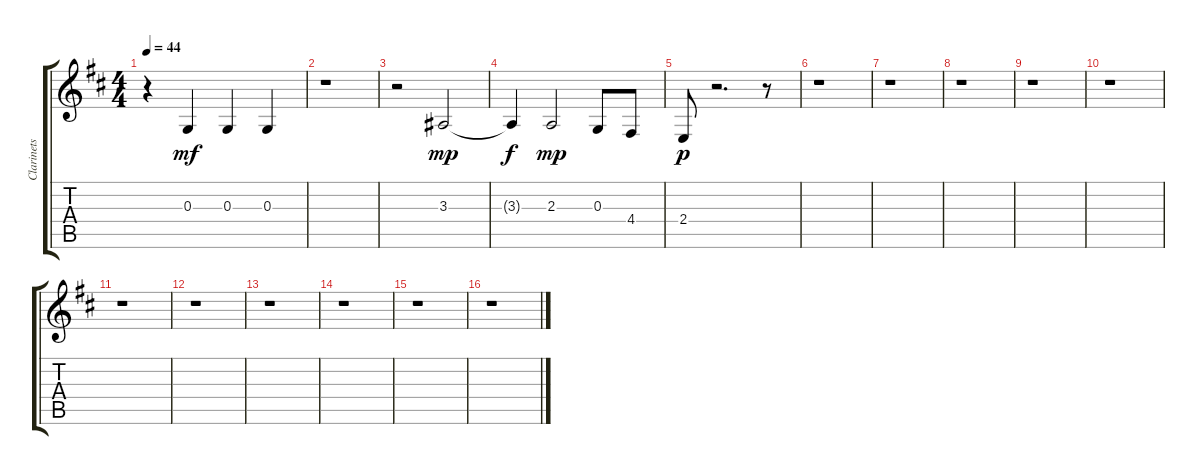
\track ("Clarinets" "Clarinets") {instrument clarinet}
\staff {score tabs}
\tuning (E4 B3 G3 D3 A2 E2) {hide}
\ts (4 4)
\tempo 44
\clef g2
\ks d
r.4{dy p} 0.3.4{dy mf} 0.3.4 0.3.4 |
r.1 |
r.2 3.3.2{dy mp} |
3.3{t}.4{dy f} 2.3.2{dy mp} 0.3.8 4.4.8 |
2.4.8{dy p} r.2{d} r.8 |
r.1 |
r.1 |
r.1 |
r.1 |
r.1 |
r.1 |
r.1 |
r.1 |
r.1 |
r.1 |
r.1
